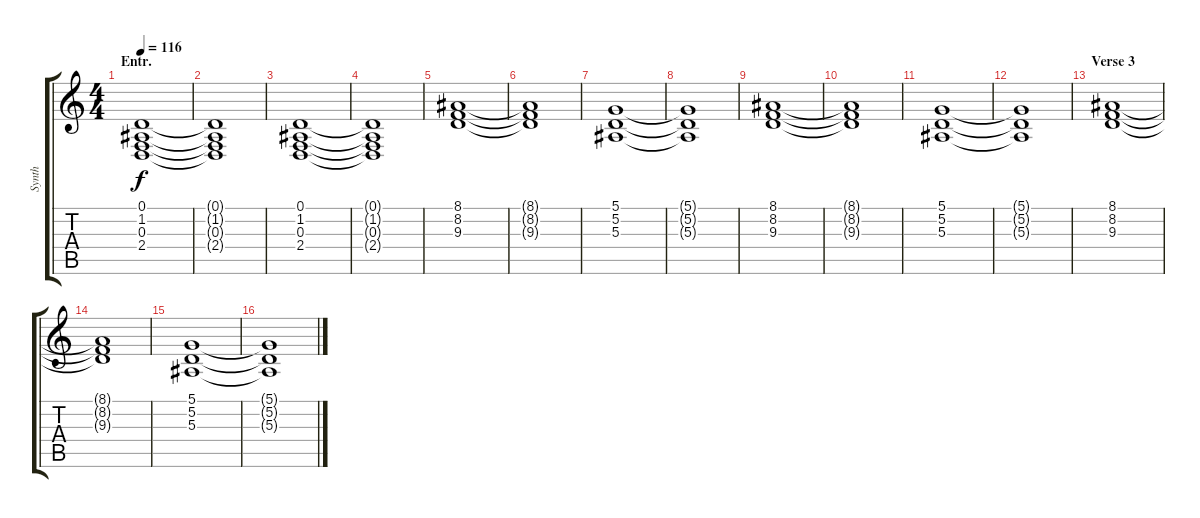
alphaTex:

\track ("Synth" "Synth") {instrument stringensemble1}
\staff {score tabs}
\tuning (D4 A3 F3 C3 G2 D2) {hide}
\ts (4 4)
\section ("" "Entr.")
\tempo 116
\clef g2
\ks c
(0.1 1.2 0.3 2.4).1{dy f} |
(0.1{t} 1.2{t} 0.3{t} 2.4{t}).1 |
(0.1 1.2 0.3 2.4).1 |
(0.1{t} 1.2{t} 0.3{t} 2.4{t}).1 |
(8.1 8.2 9.3).1 |
(8.1{t} 8.2{t} 9.3{t}).1 |
(5.1 5.2 5.3).1 |
(5.1{t} 5.2{t} 5.3{t}).1 |
(8.1 8.2 9.3).1 |
(8.1{t} 8.2{t} 9.3{t}).1 |
(5.1 5.2 5.3).1 |
(5.1{t} 5.2{t} 5.3{t}).1 |
\section ("" "Verse 3")
(8.1 8.2 9.3).1 |
(8.1{t} 8.2{t} 9.3{t}).1 |
(5.1 5.2 5.3).1 |
(5.1{t} 5.2{t} 5.3{t}).1
